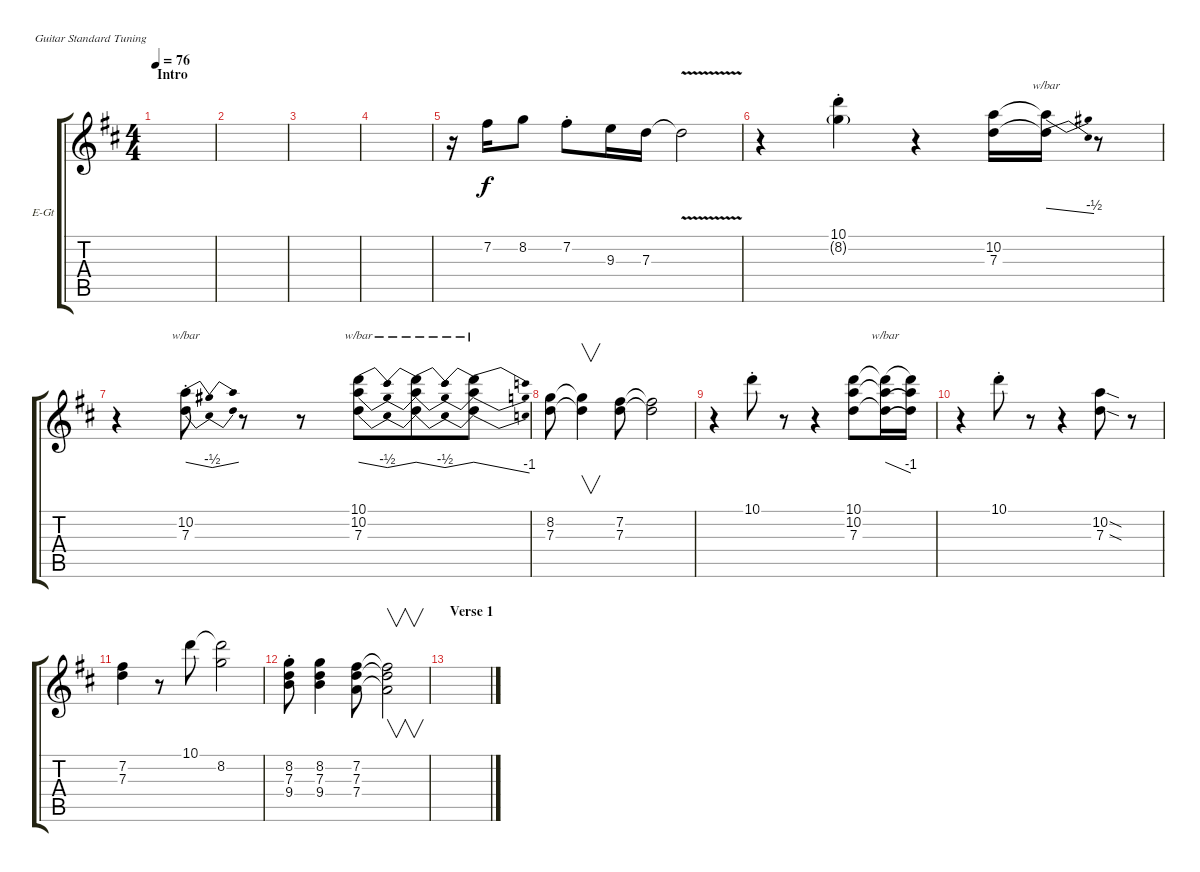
\defaultSystemsLayout 4
\bracketExtendMode groupsimilarinstruments
\firstSystemTrackNameOrientation horizontal
\otherSystemsTrackNameOrientation horizontal
\track ("Guitar IV (Piano/Guitar)" "E-Gt") {instrument distortionguitar}
\staff {score tabs}
\tuning (E4 B3 G3 D3 A2 E2)
\ts (4 4)
\beaming (8 4 4)
\section ("" "Intro")
\tempo 76
\clef g2
\ks d
|
|
|
|
\beaming (8 2 2 2 2)
r.16 7.2.16 8.2.8 7.2{st}.8 9.3.16 7.3.16 7.3{v t}.2 |
r.4 (10.1{st} 8.2{g}).4 r.4 (10.2 7.3).16 (7.3{t} 10.2{t}).16{tbe (dive default 0 0 44.4 -2)} r.8 |
r.4 (10.2 7.3{st}).8{tbe (dip default 0 0 14.399999999999999 -2 15 -2 30 0)} r.8 r.8 (10.1 10.2 7.3).8{tbe (dip default 0 0 14.399999999999999 -2 15 -2 30 0) beam merge} (10.1{t} 10.2{t} 7.3{t}).8{tbe (dip default 0 0 14.399999999999999 -2 15 -2 30 0) beam merge} (10.1{t} 10.2{t} 7.3{t}).8{tbe (dive default 0 0 45 -4)} |
(8.2 7.3).8 (8.2{t} 7.3{t}).4{v} (7.2 7.3).8 (7.3{t} 7.2{t}).2 |
r.4 10.1{st}.8 r.8 r.4 (10.1 10.2 7.3).8 (10.1{t} 10.2{t} 7.3{t}).16{tbe (dive default 0 0 45 -4)} (7.3{t} 10.2{t} 10.1{t}).16 |
r.4 10.1{st}.8 r.8 r.4 (10.2{sod} 7.3{sod}).8 r.8 |
(7.2 7.3).4 r.8 10.1.8 (10.1{t} 8.2).2 |
(8.2{st} 7.3{st} 9.4{st}).8 (9.4 7.3 8.2).4 (7.2 7.3 7.4).8 (7.4{t} 7.3{t} 7.2{t}).2{v} |
\section ("" "Verse 1")
